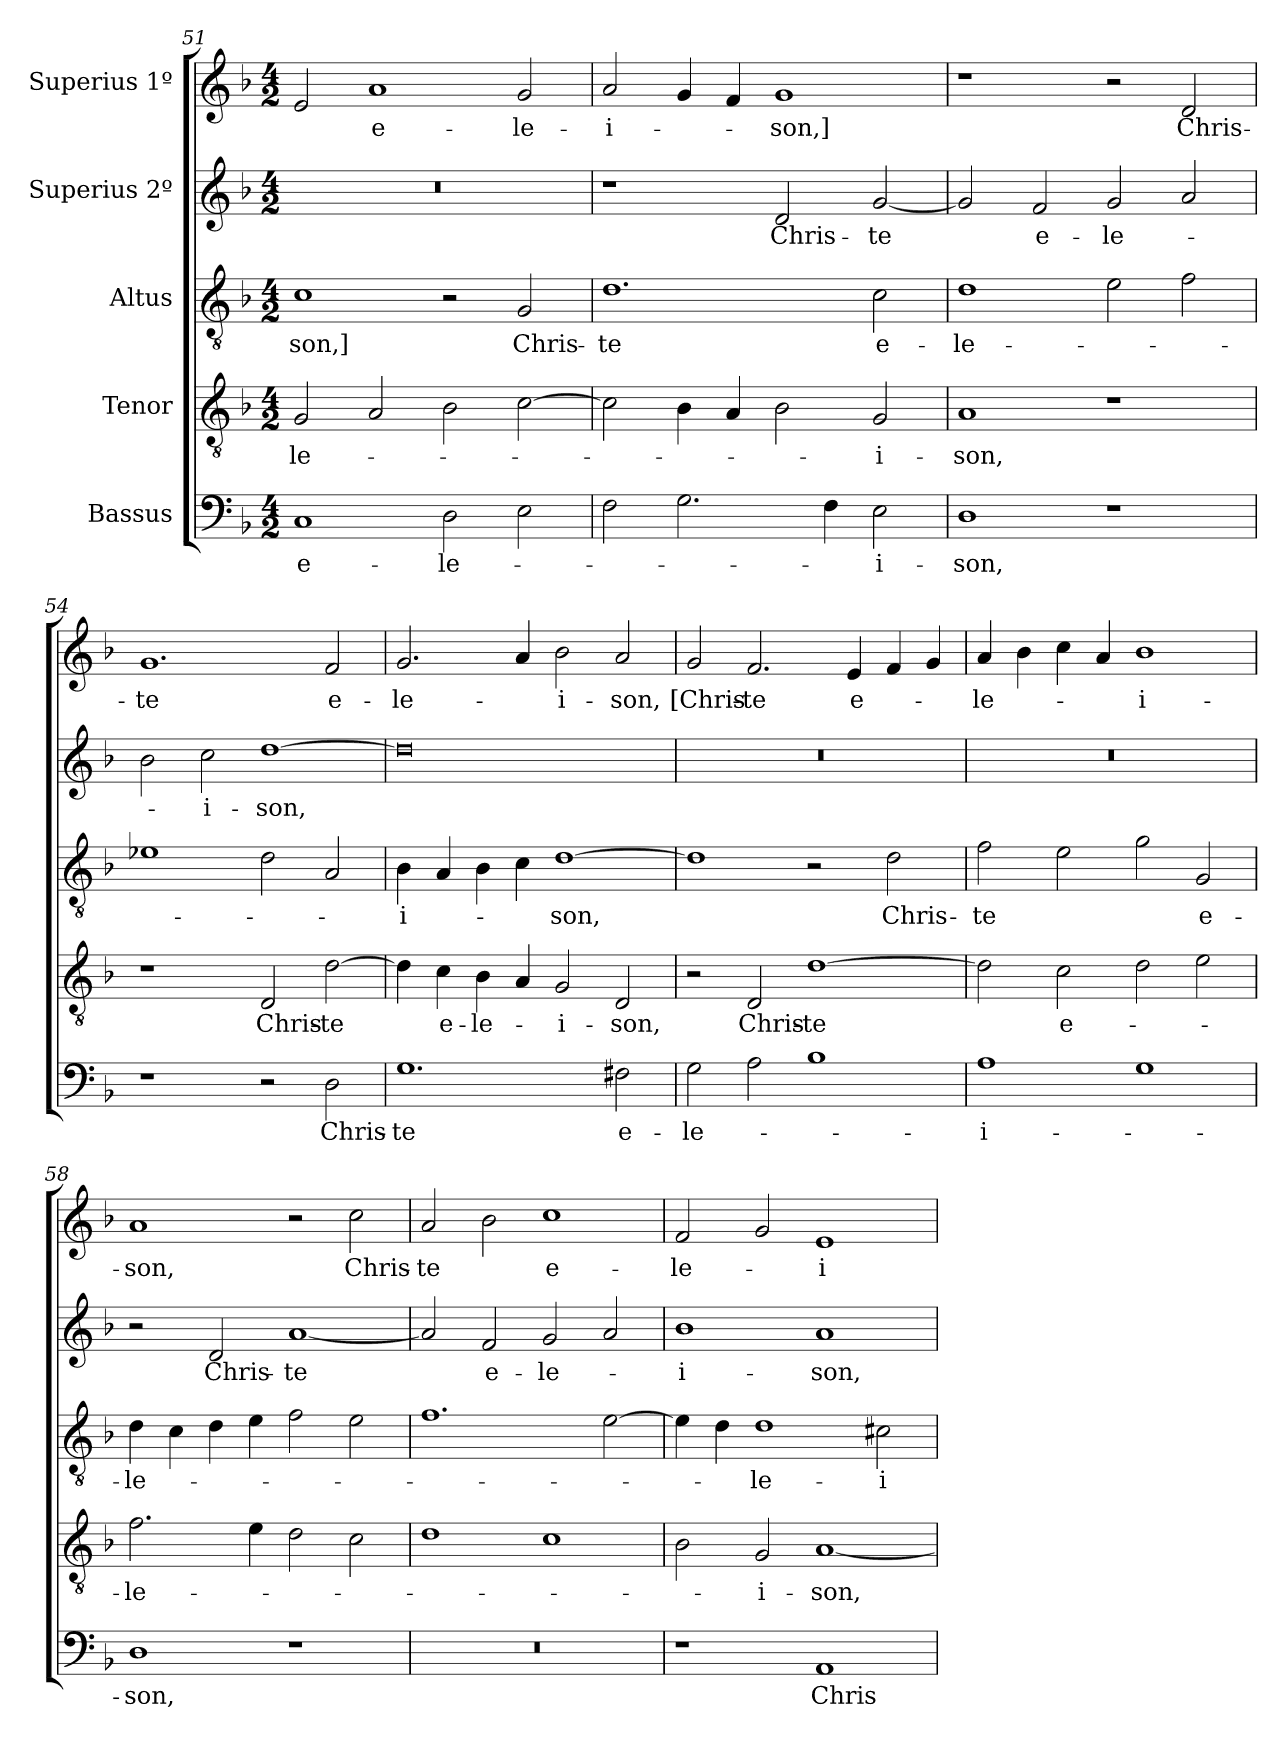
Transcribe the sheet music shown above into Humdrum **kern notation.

**kern	**text	**kern	**text	**kern	**text	**kern	**text	**kern	**text
*part5	*part5	*part4	*part4	*part3	*part3	*part2	*part2	*part1	*part1
*staff5	*staff5	*staff4	*staff4	*staff3	*staff3	*staff2	*staff2	*staff1	*staff1
*I"Bassus	*	*I"Tenor	*	*I"Altus	*	*I"Superius 2º	*	*I"Superius 1º	*
*clefF4	*	*clefGv2	*	*clefGv2	*	*clefG2	*	*clefG2	*
*k[b-]	*	*k[b-]	*	*k[b-]	*	*k[b-]	*	*k[b-]	*
*M4/2	*	*M4/2	*	*M4/2	*	*M4/2	*	*M4/2	*
=51	=51	=51	=51	=51	=51	=51	=51	=51	=51
1C/	e-	2G/	-le-	1c\	-son,]	0r	.	2e/	.
.	.	2A/	.	.	.	.	.	1a/	e-
2D\	-le-	2B-\	.	2r	.	.	.	.	.
2E\	.	[2c\	.	2G/	Chris-	.	.	2g/	-le-
=52	=52	=52	=52	=52	=52	=52	=52	=52	=52
2F\	.	2c\]	.	1.d\	-te	1r	.	2a/	-i-
2.G\	.	4B-\	.	.	.	.	.	4g/	.
.	.	4A/	.	.	.	.	.	4f/	.
.	.	2B-\	.	.	.	2d/	Chris-	1g/	-son,]
4F\	.	.	.	.	.	.	.	.	.
2E\	-i-	2G/	-i-	2c\	e-	[2g/	-te	.	.
=53	=53	=53	=53	=53	=53	=53	=53	=53	=53
1D\	-son,	1A/	-son,	1d\	-le-	2g/]	.	1r	.
.	.	.	.	.	.	2f/	e-	.	.
1r	.	1r	.	2e\	.	2g/	-le-	2r	.
.	.	.	.	2f\	.	2a/	.	2d/	Chris-
=54	=54	=54	=54	=54	=54	=54	=54	=54	=54
1r	.	1r	.	1e-X\	.	2b-\	.	1.g/	-te
.	.	.	.	.	.	2cc\	-i-	.	.
2r	.	2D/	Chris-	2d\	.	[1dd\	-son,	.	.
2D\	Chris-	[2d\	-te	2A/	.	.	.	2f/	e-
=55	=55	=55	=55	=55	=55	=55	=55	=55	=55
1.G\	-te	4d\]	.	4B-\	-i-	0dd\]	.	2.g/	-le-
.	.	4c\	e-	4A/	.	.	.	.	.
.	.	4B-\	-le-	4B-\	.	.	.	.	.
.	.	4A/	.	4c\	.	.	.	4a/	.
.	.	2G/	-i-	[1d\	-son,	.	.	2b-\	-i-
2F#X\	e-	2D/	-son,	.	.	.	.	2a/	-son,
=56	=56	=56	=56	=56	=56	=56	=56	=56	=56
2G\	-le-	2r	.	1d\]	.	0r	.	2g/	[Chris-
2A\	.	2D/	Chris-	.	.	.	.	2.f/	-te
1B-\	.	[1d\	-te	2r	.	.	.	.	.
.	.	.	.	.	.	.	.	4e/	e-
.	.	.	.	2d\	Chris-	.	.	4f/	.
.	.	.	.	.	.	.	.	4g/	.
=57	=57	=57	=57	=57	=57	=57	=57	=57	=57
1A\	-i-	2d\]	.	2f\	-te	0r	.	4a/	-le-
.	.	.	.	.	.	.	.	4b-\	.
.	.	2c\	e-	2e\	.	.	.	4cc\	.
.	.	.	.	.	.	.	.	4a/	.
1G\	.	2d\	.	2g\	.	.	.	1b-\	-i-
.	.	2e\	.	2G/	e-	.	.	.	.
=58	=58	=58	=58	=58	=58	=58	=58	=58	=58
1D\	-son,	2.f\	-le-	4d\	-le-	2r	.	1a/	-son,
.	.	.	.	4c\	.	.	.	.	.
.	.	.	.	4d\	.	2d/	Chris-	.	.
.	.	4e\	.	4e\	.	.	.	.	.
1r	.	2d\	.	2f\	.	[1a/	-te	2r	.
.	.	2c\	.	2e\	.	.	.	2cc\	Chris-
=59	=59	=59	=59	=59	=59	=59	=59	=59	=59
0r	.	1d\	.	1.f\	.	2a/]	.	2a/	-te
.	.	.	.	.	.	2f/	e-	2b-\	.
.	.	1c\	.	.	.	2g/	-le-	1cc\	e-
.	.	.	.	[2e\	.	2a/	.	.	.
=60	=60	=60	=60	=60	=60	=60	=60	=60	=60
1r	.	2B-\	.	4e\]	.	1b-\	-i-	2f/	-le-
.	.	.	.	4d\	.	.	.	.	.
.	.	2G/	-i-	1d\	-le-	.	.	2g/	.
1AA/	Chris-	[1A/	-son,	.	.	1a/	-son,	1e/	-i-
.	.	.	.	2c#X\	-i-	.	.	.	.
=	=	=	=	=	=	=	=	=	=
*-	*-	*-	*-	*-	*-	*-	*-	*-	*-
